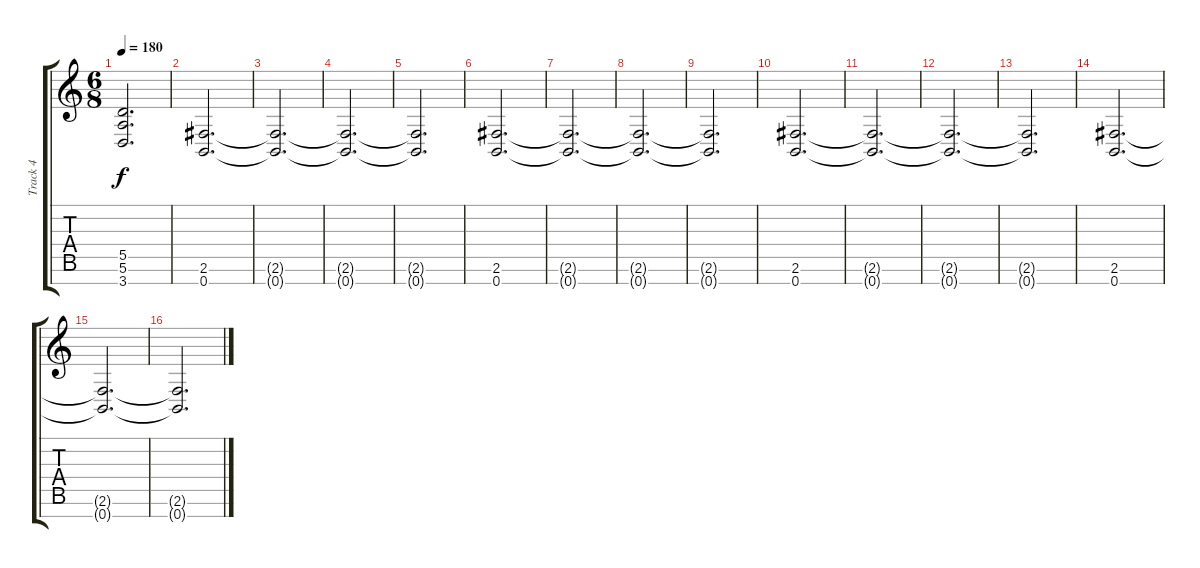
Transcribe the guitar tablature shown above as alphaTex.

\track ("Track 4" "Track 4") {instrument distortionguitar}
\staff {score tabs}
\tuning (E4 B3 G3 D3 A2 E2 B1) {hide}
\ts (6 8)
\tempo 180
\clef g2
\ks c
(5.5 5.6 3.7).2{d dy f} |
(2.6 0.7).2{d} |
(2.6{t} 0.7{t}).2{d} |
(2.6{t} 0.7{t}).2{d} |
(2.6{t} 0.7{t}).2{d} |
(2.6 0.7).2{d} |
(2.6{t} 0.7{t}).2{d} |
(2.6{t} 0.7{t}).2{d} |
(2.6{t} 0.7{t}).2{d} |
(2.6 0.7).2{d} |
(2.6{t} 0.7{t}).2{d} |
(2.6{t} 0.7{t}).2{d} |
(2.6{t} 0.7{t}).2{d} |
(2.6 0.7).2{d} |
(2.6{t} 0.7{t}).2{d} |
(2.6{t} 0.7{t}).2{d}
